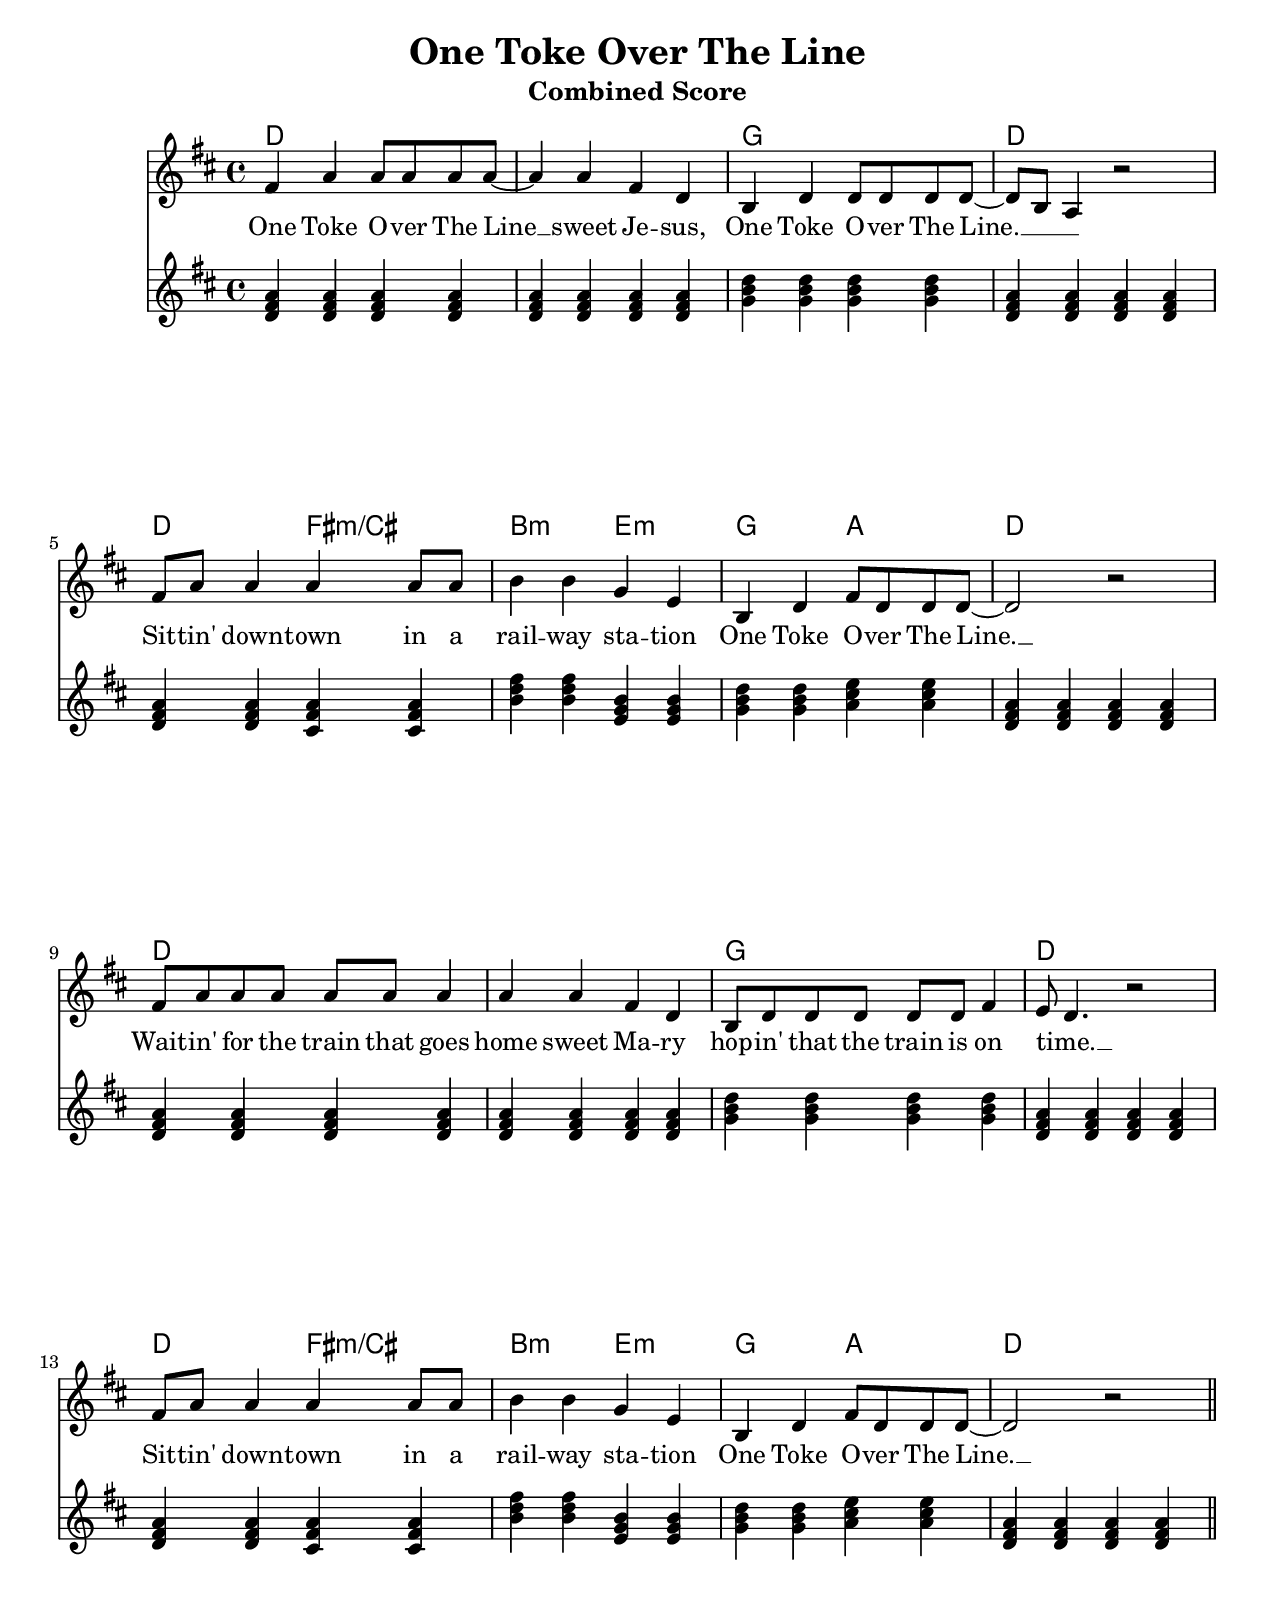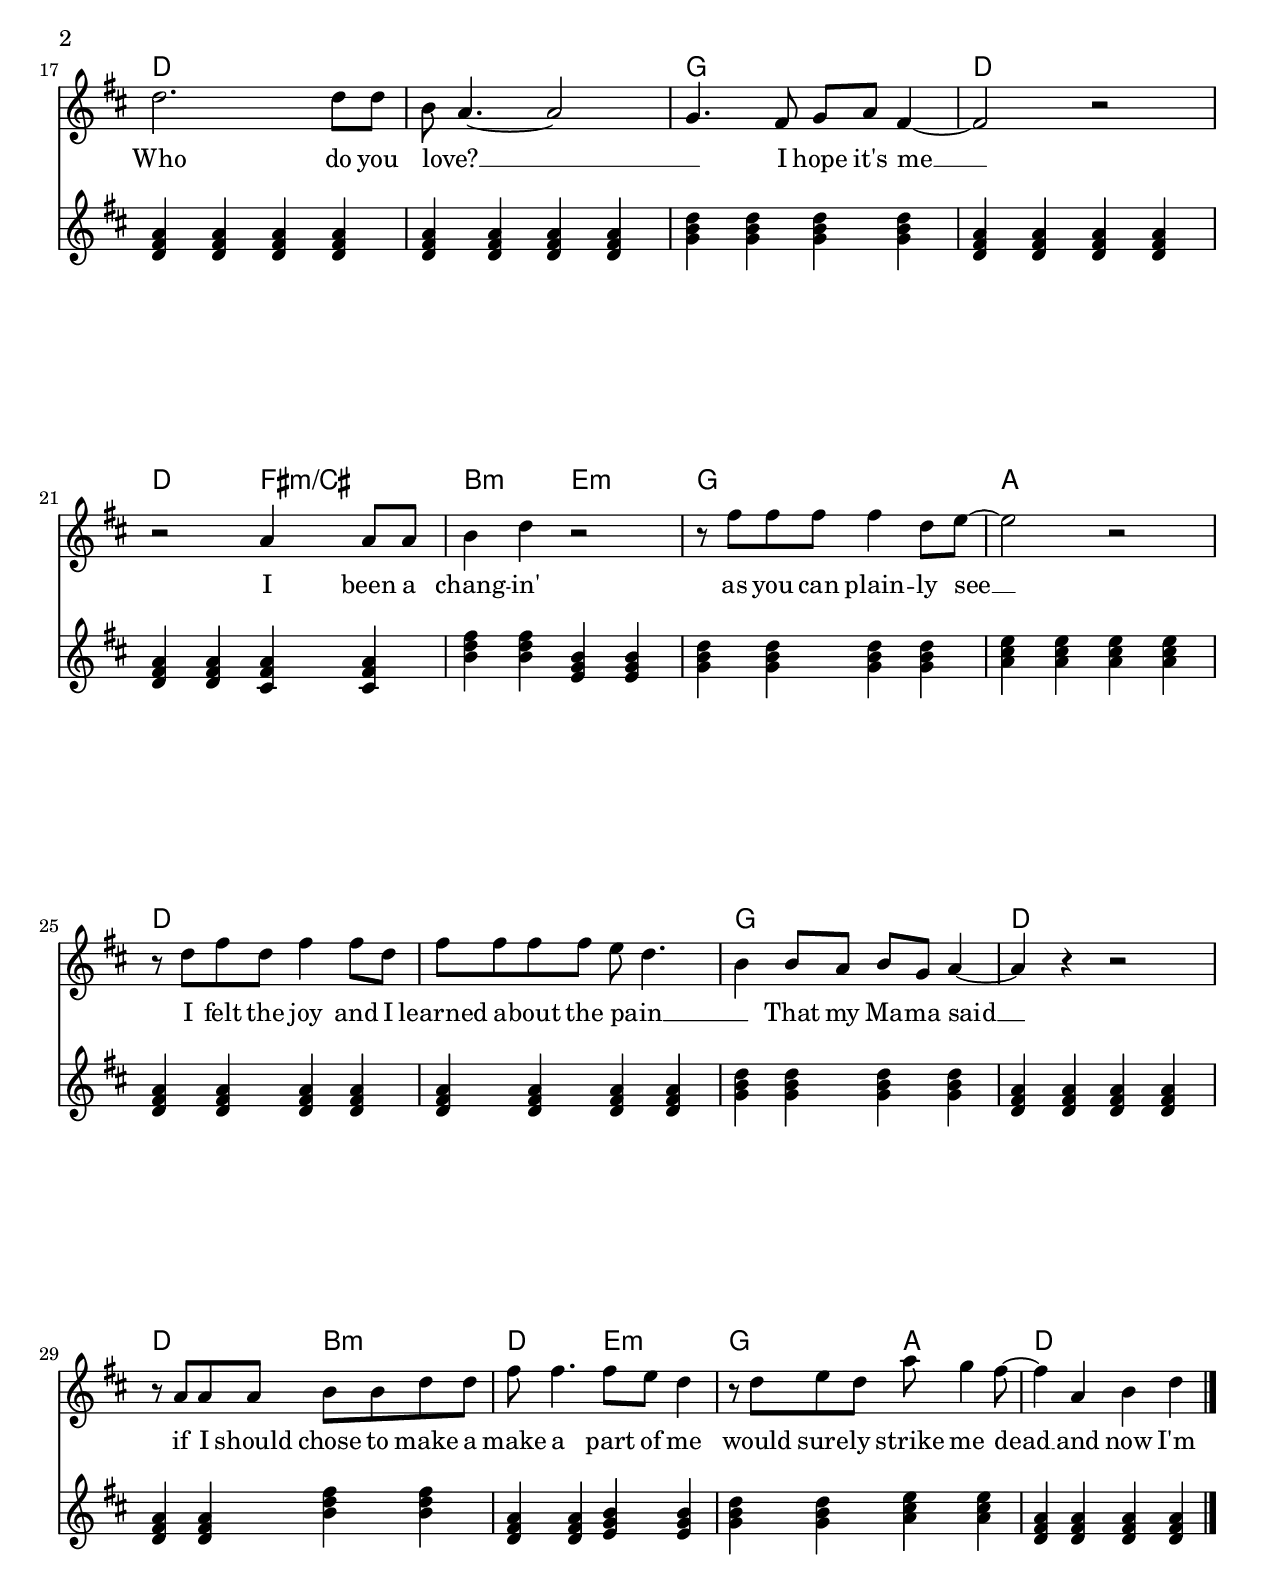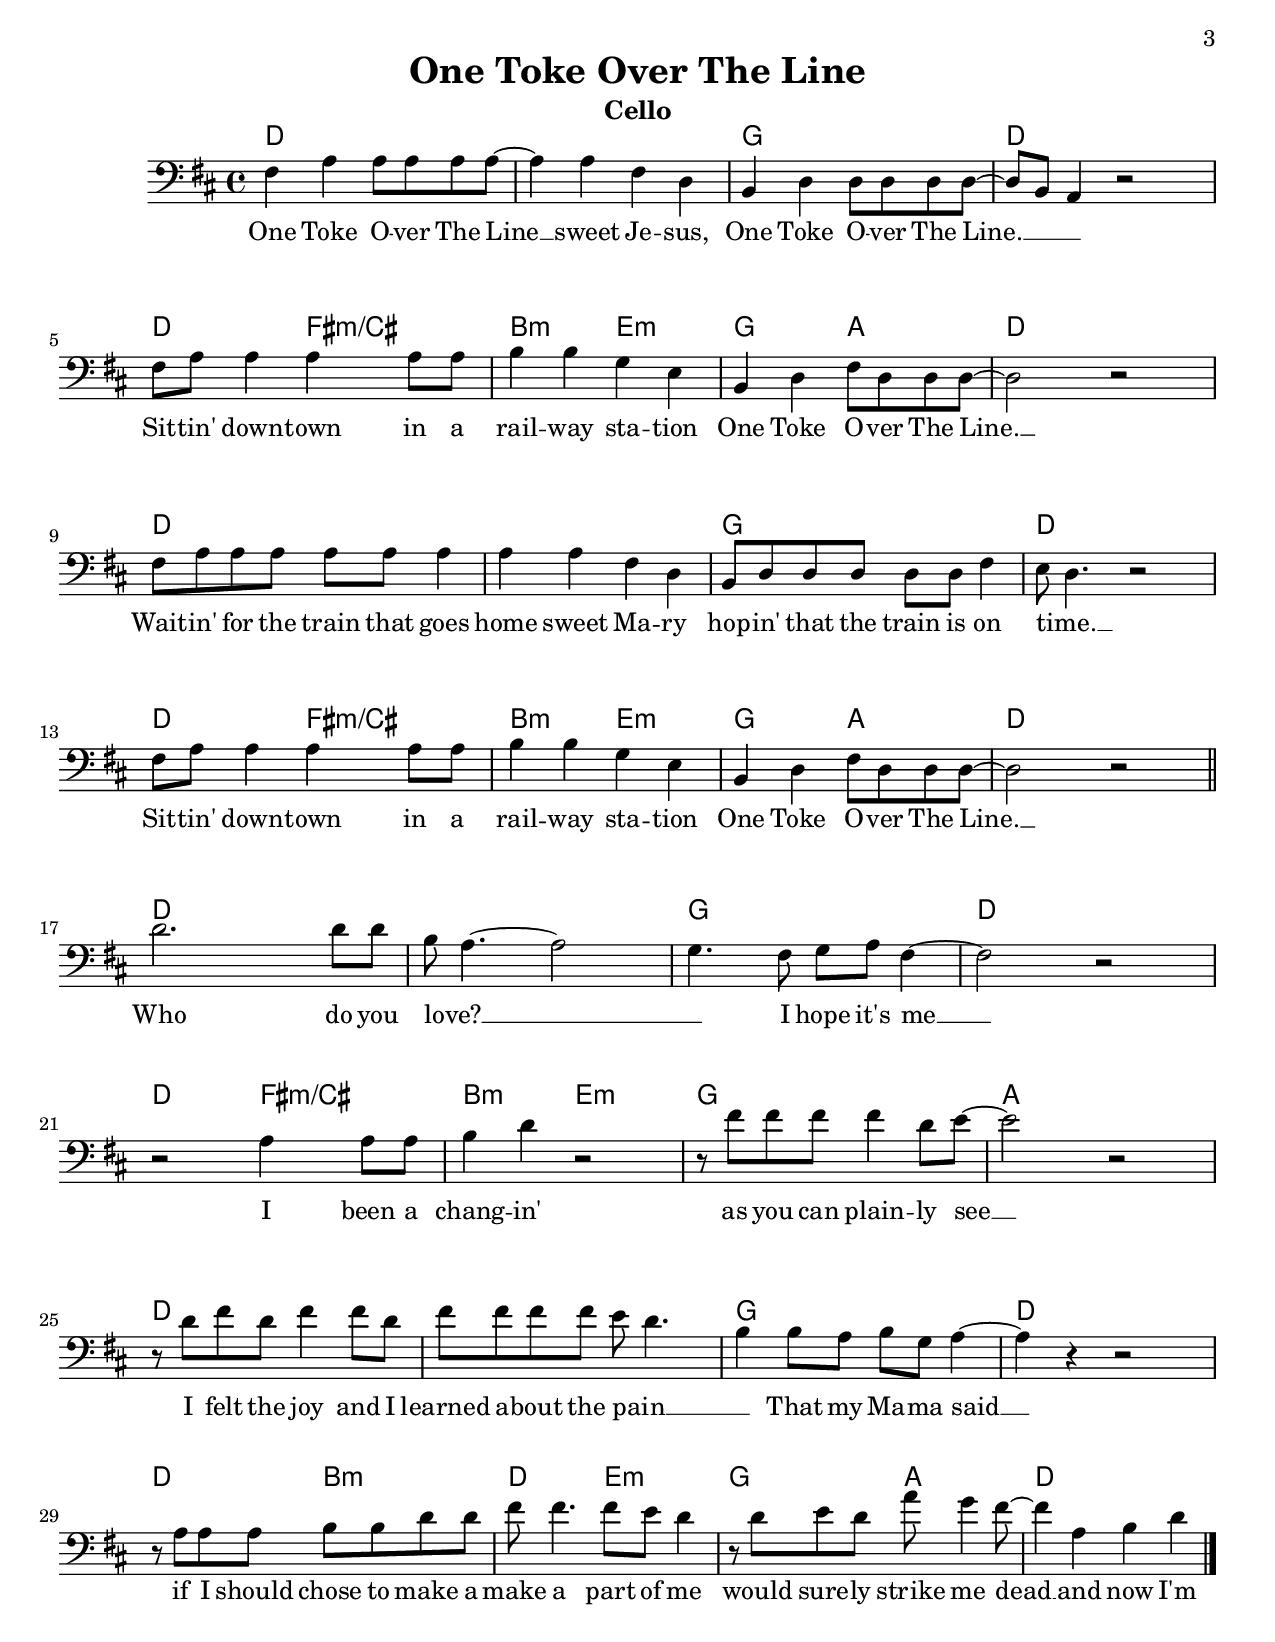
% -*- coding: utf-8; -*-
\version "2.6.3"
%%%%%%%%%%%%%%%%%%%%%%%%%%%%%%%%%%%%%%%%%%%%%%%%%%%%%%%%%%%%%%%%
% standard "guitar" chord notation

chExceptionMusic = {
  <c f g>1-\markup { \super "sus" }
  <c e g b>1-\markup { \super "maj7" }
  <c e g b d>1-\markup { \super "maj9" }
  <c ees ges>1-\markup { \super "dim" }
  <c ees ges beses>1-\markup { \super "dim7" }
}
chExceptionsShort =#(sequential-music-to-chord-exceptions chExceptionMusic #t)
chExceptions = #(append
  (sequential-music-to-chord-exceptions chExceptionMusic #t)
  ignatzekExceptions)

chordProperties = \sequential { 
    \set majorSevenSymbol = \markup { "maj7" }
    \set chordNameExceptions = #chExceptionsShort
}

\header {
  title = "One Toke Over The Line"
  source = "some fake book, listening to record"
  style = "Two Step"
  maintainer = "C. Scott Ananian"
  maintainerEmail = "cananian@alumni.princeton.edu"
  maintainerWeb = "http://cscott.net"
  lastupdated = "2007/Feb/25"
  meter = 240
}
#(set-default-paper-size "letter")
%#(set-global-staff-size 18)

melody = \relative c' { % middle c
  \tag #'key \key d \major
  \time 4/4

  fis='4 a a8 a a a~ |
  a='4 a fis d |
  b=4 d d8 d d d~ |
  d='8 \melisma b a4 \melismaEnd r2 |

  fis'='8 a a4 a a8 a |
  b='4 b g e |
  b=4 d fis8 d d d~ |
  d='2 r2 |

  fis='8 a a a a a a4 |
  a='4 a fis d |
  b=8 d d d d d fis4 |
  e='8 \melisma d4. \melismaEnd r2 |

  fis='8 a a4 a a8 a |
  b='4 b g e |
  b=4 d fis8 d d d~ |
  d='2 r2 |

  % Fine
  \bar "||"

  d'=''2. d8 d |
  b='8 \melisma a4. ~ a2 |
  g4. \melismaEnd fis8 g a fis4 ~ |
  fis2 r2 |

  r2 a='4 a8 a |
  b='4 d r2 |
  r8 fis=''8 fis fis fis4 d8 e8 ~ |
  e=''2 r2 |

  r8 d=''8 fis d fis4 fis8 d |
  fis=''8 fis fis fis e \melisma d4. |
  b='4 \melismaEnd b8 a b g a4 ~ |
  a='4 r4 r2 |

  r8 a='8 a a b b d d |
  fis=''8 fis4. fis8 e d4 |
  r8 d=''8 e d a' g4 fis8 ~ |
  fis=''4 a, b d |

  \bar "|."
}

harmonies = \chordmode {
  \set Score.markFormatter = #format-mark-box-letters
  \chordProperties
  \time 4/4

  \repeat unfold 2 {
    d4 d d d | d d d d | g g g g | d d d d |
    d4 d fis:m/cis fis:m/cis | b:m b:m e:m e:m | g g a a | d d d d |
  }
  
  d4 d d d | d d d d | g g g g | d d d d |
  d4 d fis:m/cis fis:m/cis | b:m b:m e:m e:m | g g g g | a a a a | 

  d4 d d d | d d d d | g g g g | d d d d |
  d4 d b:m b:m | d d e:m e:m | g g a a | d d d d |
}

words = \lyricmode {
  One Toke O -- ver The Line __ sweet Je -- sus,
  One Toke O -- ver The Line. __

  Sit -- tin' down -- town in a rail -- way sta -- tion
  One Toke O -- ver The Line. __

  Wait -- in' for the train that goes home sweet Ma -- ry
  hop -- in' that the train is on time. __

  Sit -- tin' down -- town in a rail -- way sta -- tion
  One Toke O -- ver The Line. __

  Who do you love? __ I hope it's me __
  I been a chang -- in' as you can plain -- ly see __
  I felt the joy and I learned a -- bout the pain __
  That my Ma -- ma said __
  if I should chose to make a make a part of me
  would sure -- ly strike me dead __ and now I'm
}


\paper {
  scoreTitleMarkup = \bookTitleMarkup
  bookTitleMarkup = \markup {}
  raggedbottom = ##t
}

% combined score
\score {
  \header {
    instrument = "Combined Score"
  }
  <<
    \context ChordNames {
         \set chordChanges = ##t
         \harmonies
    }
    \context Voice = melody {
      \set Staff.instrument = "Melody"
      \set Staff.instr = "Mel."
      \set Staff.voltaSpannerDuration = #(ly:make-moment 4 4)
      \melody
%      \partcombine \melody \alternate
    }
    \new Lyrics \lyricsto "melody" { \words }
    \new Staff <<
      \key d \major
      \time 3/4
      \harmonies
    >>
%{
    \new Staff <<
      \set Staff.instrument = \markup{ \column{ "Banjo" "(tuned" "gDGBD)" } }
      \set Staff.instr = "Ban."
      \banjo
    >>
    \new TabStaff <<
      \set TabStaff.stringTunings = #bass-tuning
      \set Staff.instrument = "Bass "
      \set Staff.instr = "Bas."
      \removeWithTag #'key \bass
    >>
    \new PianoStaff <<
      #(set-accidental-style 'piano-cautionary)
      \set PianoStaff.instrument = \markup { "Piano" \hspace #2.0 }
      \set PianoStaff.instr = \markup { "Pia." \hspace #2.0 }
      \context Staff = upper << \pianotop >>
      \context Staff = lower << \clef bass \pianobot >>
    >>
%}
  >>
  \layout { }
}
				
%{
% flute score
\score {
  \header {
    instrument = "Flute"
    breakbefore=##t
  }
  <<
    \context ChordNames {
         \set chordChanges = ##t
         \harmonies
    }
    \context Voice = fluteA {
      \set Staff.instrument = "Melody"
      \set Staff.instr = "Mel."
      \melody
    }
    \context Staff = fluteB {
      \set Staff.instrument = "Alt. Melody"
      \set Staff.instr = "Alt."
      \alternate
    }
  >>
}
%}

% cello score (octave-shifted)
\score {
  \header {
    instrument = "Cello"
    breakbefore=##t
  }
  <<
    \context ChordNames {
         \set chordChanges = ##t
         \harmonies
    }
    \context Voice = celloA {
      \set Staff.instrument = "Melody"
      \set Staff.instr = "Mel."
      \set Staff.voltaSpannerDuration = #(ly:make-moment 4 4)
      \transpose c c, << \clef bass \melody >> % 1 octave down
    }
    \new Lyrics \lyricsto "celloA" { \words }
%{
    \context Staff = celloB {
      \set Staff.instrument = "Harmony"
      \set Staff.instr = "Har."
      \transpose c c,, << \clef bass \alternate >> % 2 octaves down
    }
    \context Staff = celloC {
      \set Staff.instrument = "Bass"
      \set Staff.instr = "Bas."
      \transpose c c' << \clef bass \bass >> % 1 octave up
    }
%}
  >>
}

%{
% banjo/bass score (tablature)
\score {
  \header {
    instrument = "Banjo/Guitar/Bass, capo'ed up 1 fret"
    breakbefore=##t
  }
  <<
    \context ChordNames {
         \set chordChanges = ##t
         \transpose ees d \harmonies
    }
    \context Voice = melody {
      \set Staff.instrument = "Melody"
      \set Staff.instr = "Mel."
      \set Staff.voltaSpannerDuration = #(ly:make-moment 4 4)
      \transpose ees d \melody
    }
    \new Lyrics \lyricsto "melody" { \words }
    \new TabStaff <<
      \set Staff.instrument = \markup{ \column{ "Banjo" "(tuned" "gDGBD)" } }
      \set Staff.instr = "Ban."
      \set TabStaff.stringTunings = #banjo-open-g-tuning
      \removeWithTag #'key \banjo
    >>
    \new TabStaff <<
      \set TabStaff.stringTunings = #bass-tuning
      \set Staff.instrument = "Bass "
      \set Staff.instr = "Bas."
      \removeWithTag #'key \bass
    >>
  >>
}

% piano/guitar score
\score {
  \header {
    instrument = "Piano/Guitar"
    breakbefore=##t
  }
  <<
    \context ChordNames {
         \set chordChanges = ##t
         \harmonies
    }
    \new Staff <<
      \set Staff.instrument = "Melody"
      \set Staff.instr = "Mel."
      \set Staff.printPartCombineTexts = ##f
      \small\partcombine \melody \alternate
    >>
    \new PianoStaff <<
      #(set-accidental-style 'piano-cautionary)
      \set PianoStaff.instrument = \markup { "Piano" \hspace #2.0 }
      \set PianoStaff.instr = \markup { "Pia." \hspace #2.0 }
      \context Staff = upper << \time 4/4 \pianotop >>
      \context Staff = lower << \clef bass \pianobot >>
    >>
  >>
  \layout { }
}
%}

% midi score.
\score {
  \unfoldRepeats
  \context PianoStaff <<
    \context Staff=melody << 
       \set Staff.midiInstrument = "fiddle"
       r1 \melody
     >>
    \context Staff=chords <<
      \set Staff.midiInstrument = "pizzicato strings"
      r1\pp
      \harmonies
    >>
%{
    \context Staff=alternate <<
       \set Staff.midiInstrument = "fiddle"
       r1 \alternate
     >>
    \context Staff=banjo <<
      \set Staff.midiInstrument = "banjo"
      r1\pp
      \banjo
    >>
    \context Staff=bass <<
      \set Staff.midiInstrument = "acoustic bass"
      r1
      \transpose c c' \bass
    >>
    \context Staff=upper <<
      \set Staff.midiInstrument = "acoustic grand"
      r1
      \pianotop
    >>
    \context Staff=lower <<
      \set Staff.midiInstrument = "acoustic grand"
      r1
      \pianobot
    >>
%}
  >>
  \midi {
    \tempo 4=120
  }
}
